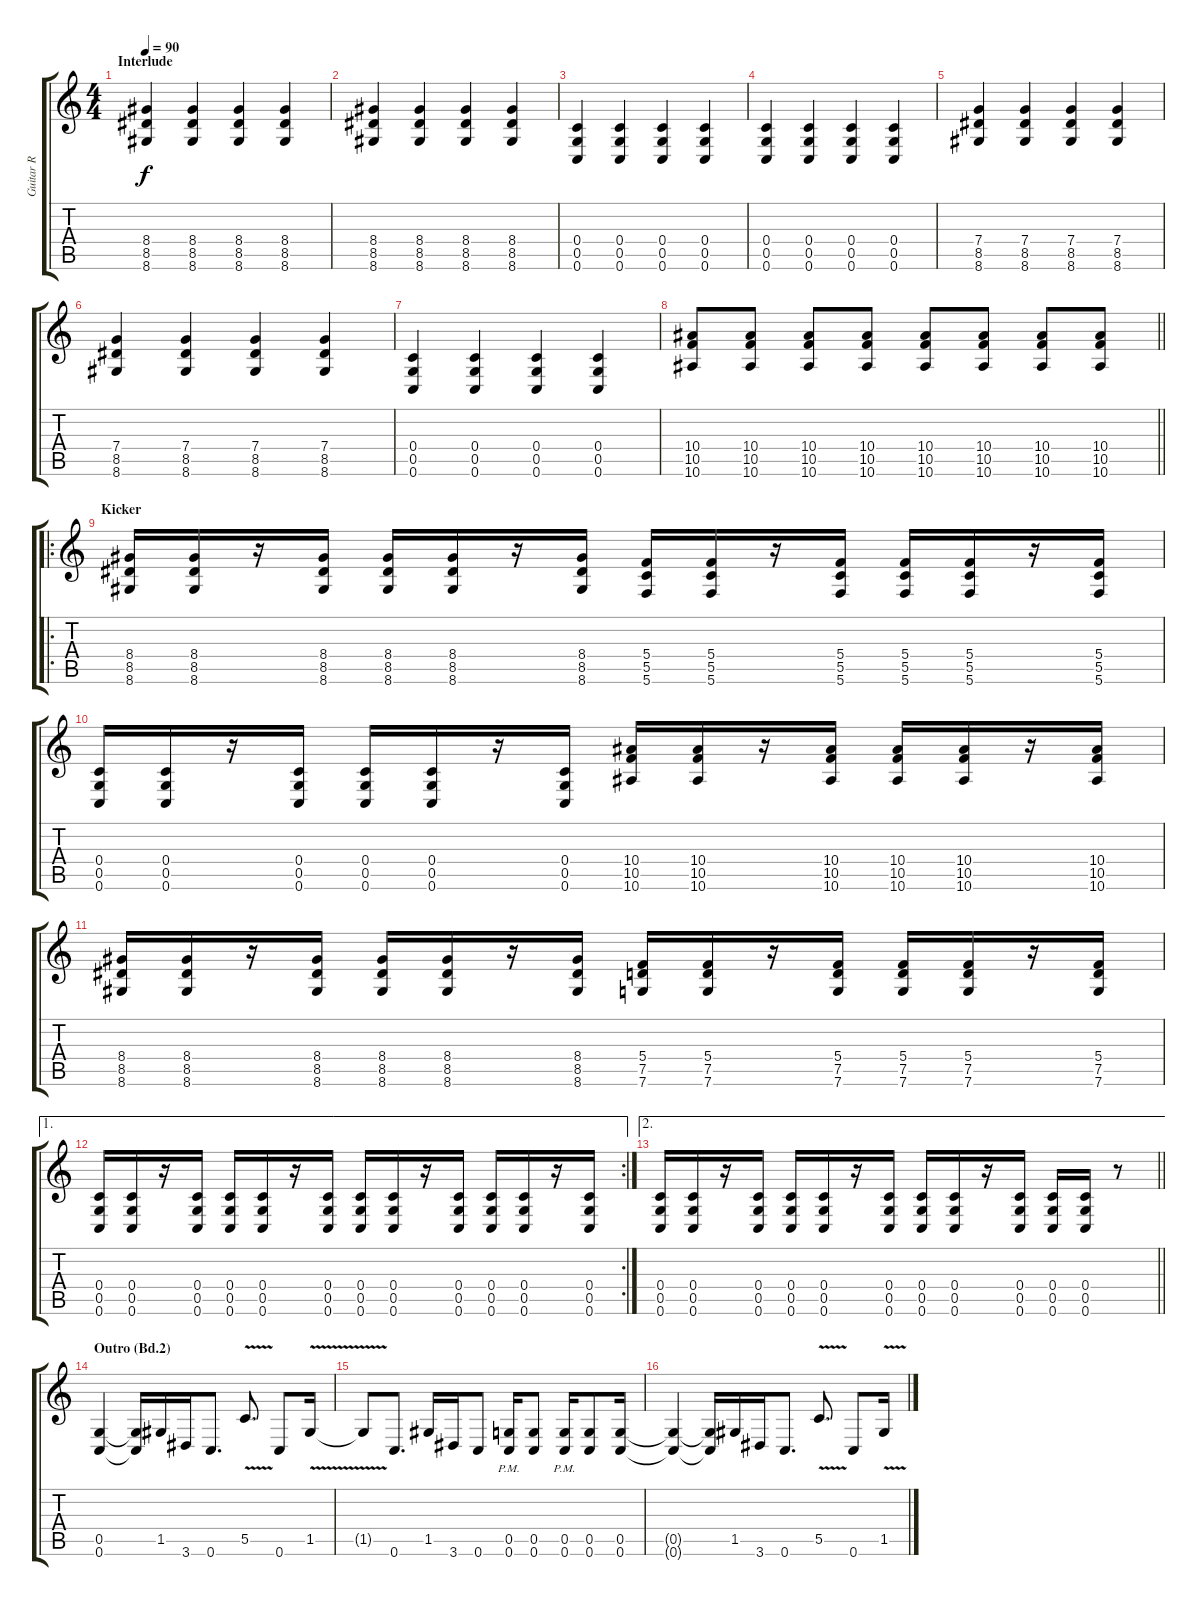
\track ("Guitar R" "Guitar R") {instrument distortionguitar}
\staff {score tabs}
\tuning (D4 A3 F3 C3 G2 C2) {hide}
\ts (4 4)
\section ("" "Interlude")
\tempo 90
\clef g2
\ks c
(8.4 8.5 8.6).4{dy f} (8.4 8.5 8.6).4 (8.4 8.5 8.6).4 (8.4 8.5 8.6).4 |
(8.4 8.5 8.6).4 (8.4 8.5 8.6).4 (8.4 8.5 8.6).4 (8.4 8.5 8.6).4 |
(0.4 0.5 0.6).4 (0.4 0.5 0.6).4 (0.4 0.5 0.6).4 (0.4 0.5 0.6).4 |
(0.4 0.5 0.6).4 (0.4 0.5 0.6).4 (0.4 0.5 0.6).4 (0.4 0.5 0.6).4 |
(7.4 8.5 8.6).4 (7.4 8.5 8.6).4 (7.4 8.5 8.6).4 (7.4 8.5 8.6).4 |
(7.4 8.5 8.6).4 (7.4 8.5 8.6).4 (7.4 8.5 8.6).4 (7.4 8.5 8.6).4 |
(0.4 0.5 0.6).4 (0.4 0.5 0.6).4 (0.4 0.5 0.6).4 (0.4 0.5 0.6).4 |
\barLineRight lightlight
(10.4 10.5 10.6).8 (10.4 10.5 10.6).8 (10.4 10.5 10.6).8 (10.4 10.5 10.6).8 (10.4 10.5 10.6).8 (10.4 10.5 10.6).8 (10.4 10.5 10.6).8 (10.4 10.5 10.6).8 |
\ro
\section ("" "Kicker")
(8.4 8.5 8.6).16 (8.4 8.5 8.6).16 r.16 (8.4 8.5 8.6).16 (8.4 8.5 8.6).16 (8.4 8.5 8.6).16 r.16 (8.4 8.5 8.6).16 (5.4 5.5 5.6).16 (5.4 5.5 5.6).16 r.16 (5.4 5.5 5.6).16 (5.4 5.5 5.6).16 (5.4 5.5 5.6).16 r.16 (5.4 5.5 5.6).16 |
(0.4 0.5 0.6).16 (0.4 0.5 0.6).16 r.16 (0.4 0.5 0.6).16 (0.4 0.5 0.6).16 (0.4 0.5 0.6).16 r.16 (0.4 0.5 0.6).16 (10.4 10.5 10.6).16 (10.4 10.5 10.6).16 r.16 (10.4 10.5 10.6).16 (10.4 10.5 10.6).16 (10.4 10.5 10.6).16 r.16 (10.4 10.5 10.6).16 |
(8.4 8.5 8.6).16 (8.4 8.5 8.6).16 r.16 (8.4 8.5 8.6).16 (8.4 8.5 8.6).16 (8.4 8.5 8.6).16 r.16 (8.4 8.5 8.6).16 (5.4 7.5 7.6).16 (5.4 7.5 7.6).16 r.16 (5.4 7.5 7.6).16 (5.4 7.5 7.6).16 (5.4 7.5 7.6).16 r.16 (5.4 7.5 7.6).16 |
\ae 1
\rc 2
(0.4 0.5 0.6).16 (0.4 0.5 0.6).16 r.16 (0.4 0.5 0.6).16 (0.4 0.5 0.6).16 (0.4 0.5 0.6).16 r.16 (0.4 0.5 0.6).16 (0.4 0.5 0.6).16 (0.4 0.5 0.6).16 r.16 (0.4 0.5 0.6).16 (0.4 0.5 0.6).16 (0.4 0.5 0.6).16 r.16 (0.4 0.5 0.6).16 |
\ae 2
\barLineRight lightlight
(0.4 0.5 0.6).16 (0.4 0.5 0.6).16 r.16 (0.4 0.5 0.6).16 (0.4 0.5 0.6).16 (0.4 0.5 0.6).16 r.16 (0.4 0.5 0.6).16 (0.4 0.5 0.6).16 (0.4 0.5 0.6).16 r.16 (0.4 0.5 0.6).16 (0.4 0.5 0.6).16 (0.4 0.5 0.6).16 r.8 |
\section ("" "Outro (Bd.2)")
(0.5 0.6).4 (0.5{t} 0.6{t}).16 1.5.16 3.6.16 0.6.8{d} 5.5{v}.8{d} 0.6.8 1.5{v}.16 |
1.5{v t}.8 0.6.8{d} 1.5.16 3.6.16 0.6.8 (0.5{pm} 0.6{pm}).16 (0.5 0.6).8 (0.5{pm} 0.6{pm}).16 (0.5 0.6).8 (0.5 0.6).16 |
(0.5{t} 0.6{t}).4 (0.5{t} 0.6{t}).16 1.5.16 3.6.16 0.6.8{d} 5.5{v}.8{d} 0.6.8 1.5{v}.16
